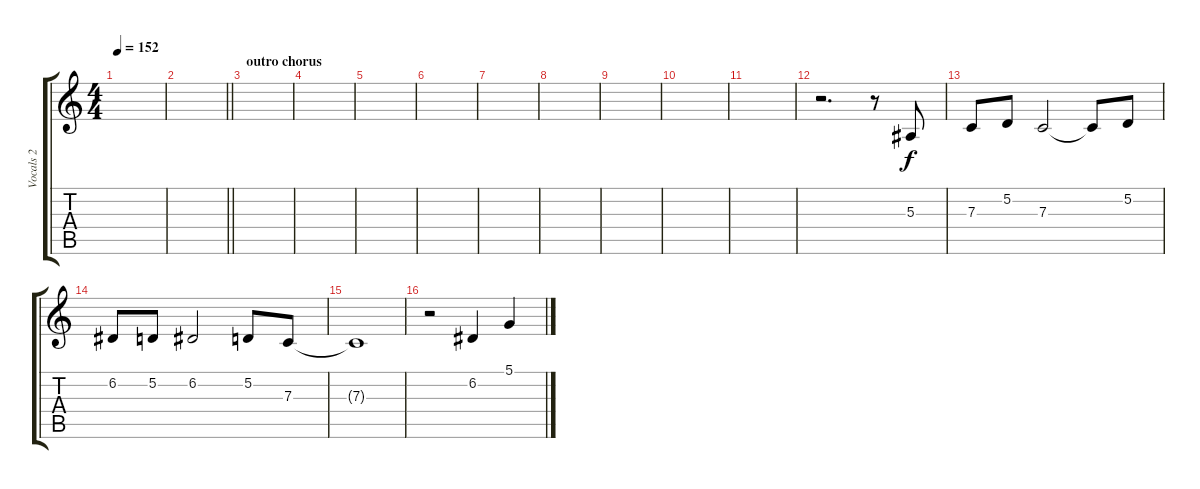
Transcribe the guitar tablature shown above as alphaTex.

\track ("Vocals 2" "Vocals 2") {instrument baritonesax}
\staff {score tabs}
\tuning (D4 A3 F3 C3 G2 C2) {hide}
\ts (4 4)
\tempo 152
\clef g2
\ks c
|
\barLineRight lightlight
|
\section ("" "outro chorus")
|
|
|
|
|
|
|
|
|
r.2{d} r.8 5.3.8 |
7.3.8 5.2.8 7.3.2 7.3{t}.8 5.2.8 |
6.2.8 5.2.8 6.2.2 5.2.8 7.3.8 |
7.3{t}.1 |
r.2 6.2.4 5.1.4
